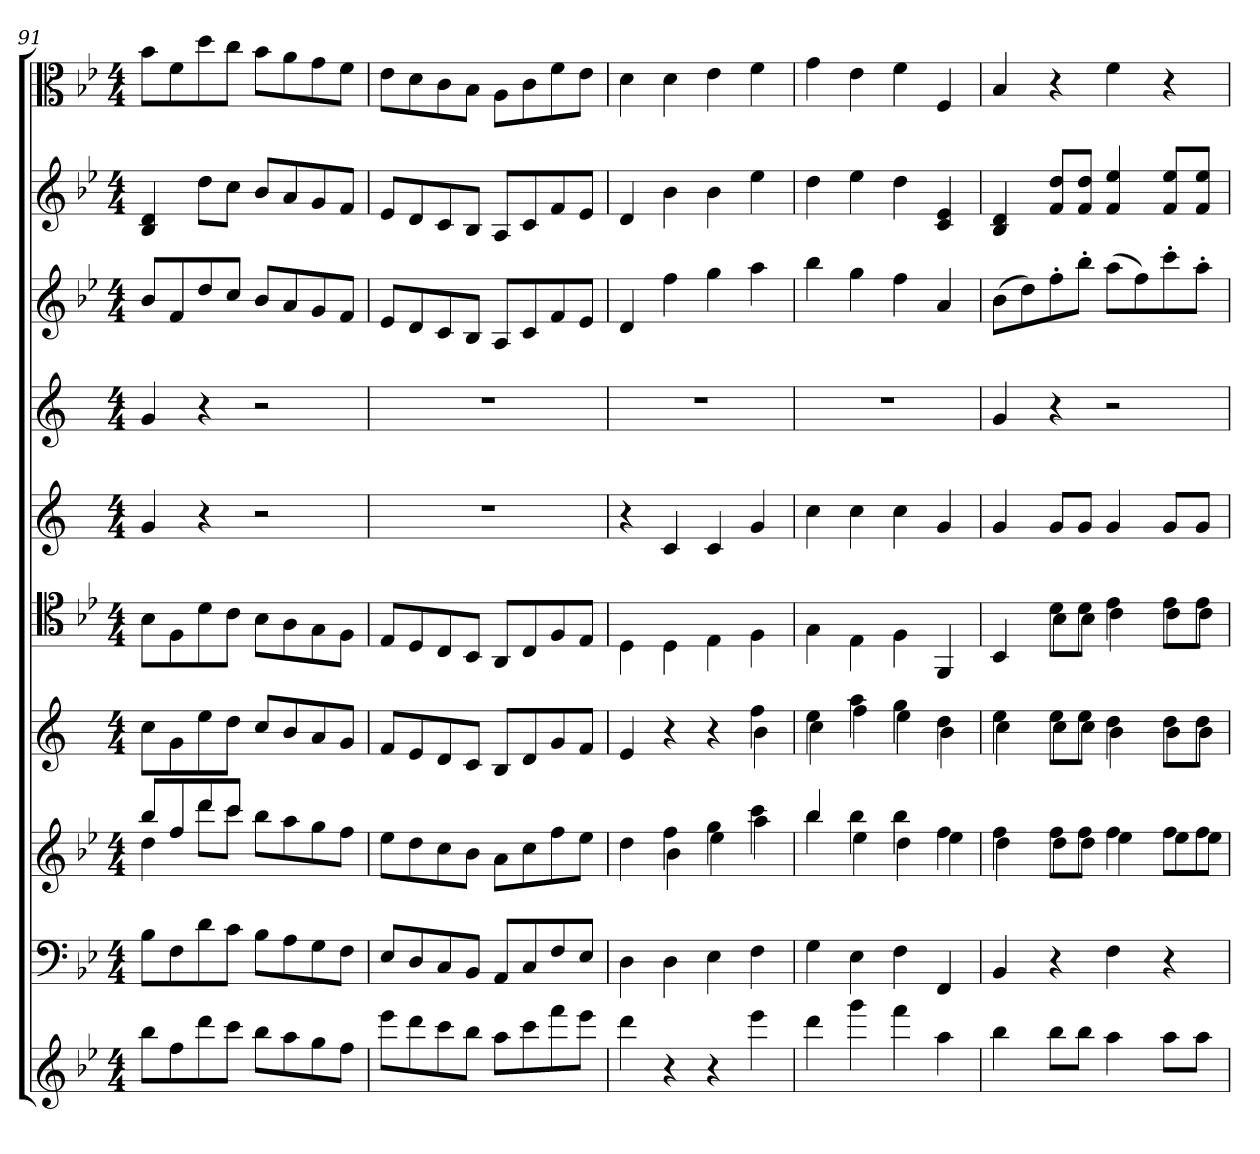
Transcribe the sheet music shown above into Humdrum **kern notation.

**kern	**kern	**kern	**kern	**kern	**kern	**kern	**kern	**kern	**kern
*part10	*part9	*part8	*part7	*part6	*part5	*part4	*part3	*part2	*part1
*staff10	*staff9	*staff8	*staff7	*staff6	*staff5	*staff4	*staff3	*staff2	*staff1
*clefG2	*clefF4	*clefG2	*clefG2	*clefC4	*clefG2	*clefG2	*clefG2	*clefG2	*clefC3
*k[b-e-]	*k[b-e-]	*k[b-e-]	*k[]	*k[b-e-]	*k[]	*k[]	*k[b-e-]	*k[b-e-]	*k[b-e-]
*g:	*g:	*g:	*	*g:	*	*	*g:	*g:	*g:
*M4/4	*M4/4	*M4/4	*M4/4	*M4/4	*M4/4	*M4/4	*M4/4	*M4/4	*M4/4
=91	=91	=91	=91	=91	=91	=91	=91	=91	=91
*	*	*^	*	*	*	*	*	*	*
8bb-\L	8B-\L	8bb-/L	4dd\	8cc\L	8B-\L	4g/	4g/	8b-/L	4B-/ 4d/	8b-\L
8ff\	8F\	8ff/	.	8g\	8F\	.	.	8f/	.	8f\
8ddd\	8d\	8ddd/	8ddd\L	8ee\	8d\	4r	4r	8dd/	8dd\L	8dd\
8ccc\J	8c\J	8ccc/J	8ccc\J	8dd\J	8c\J	.	.	8cc/J	8cc\J	8cc\J
8bb-\L	8B-\L	2ryy	8bb-\L	8cc/L	8B-\L	2r	2r	8b-/L	8b-/L	8b-\L
8aa\	8A\	.	8aa\	8b/	8A\	.	.	8a/	8a/	8a\
8gg\	8G\	.	8gg\	8a/	8G\	.	.	8g/	8g/	8g\
8ff\J	8F\J	.	8ff\J	8g/J	8F\J	.	.	8f/J	8f/J	8f\J
*	*	*v	*v	*	*	*	*	*	*	*
=92	=92	=92	=92	=92	=92	=92	=92	=92	=92
8eee-\L	8E-/L	8ee-\L	8f/L	8E-/L	1r	1r	8e-/L	8e-/L	8e-\L
8ddd\	8D/	8dd\	8e/	8D/	.	.	8d/	8d/	8d\
8ccc\	8C/	8cc\	8d/	8C/	.	.	8c/	8c/	8c\
8bb-\J	8BB-/J	8b-\J	8c/J	8BB-/J	.	.	8B-/J	8B-/J	8B-\J
8aa\L	8AA/L	8a\L	8B/L	8AA/L	.	.	8A/L	8A/L	8A\L
8ccc\	8C/	8cc\	8d/	8C/	.	.	8c/	8c/	8c\
8fff\	8F/	8ff\	8g/	8F/	.	.	8f/	8f/	8f\
8eee-\J	8E-/J	8ee-\J	8f/J	8E-/J	.	.	8e-/J	8e-/J	8e-\J
=93	=93	=93	=93	=93	=93	=93	=93	=93	=93
*	*	*^	*^	*	*	*	*	*	*
4ddd\	4D\	4dd\	4ryy	4e/	2ryy	4D\	4r	1r	4d/	4d/	4d\
4r	4D\	4ff\	4b-\	4r	.	4D\	4c/	.	4ff\	4b-\	4d\
4r	4E-\	4gg\	4ee-\	4r	4ryy	4E-\	4c/	.	4gg\	4b-\	4e-\
4eee-\	4F\	4ccc\	4aa\	4ff\	4b\	4F\	4g/	.	4aa\	4ee-\	4f\
=94	=94	=94	=94	=94	=94	=94	=94	=94	=94	=94	=94
4ddd\	4G\	4bb-/	4bb-\	4ee\	4cc\	4G\	4cc\	1r	4bb-\	4dd\	4g\
4ggg\	4E-\	4bb-\	4ee-\	4aa\	4ff\	4E-\	4cc\	.	4gg\	4ee-\	4e-\
4fff\	4F\	4bb-\	4dd\	4gg\	4ee\	4F\	4cc\	.	4ff\	4dd\	4f\
4aa\	4FF/	4ff\	4ee-\	4dd\	4b\	4FF/	4g/	.	4a/	4c/ 4e-/	4F/
=95	=95	=95	=95	=95	=95	=95	=95	=95	=95	=95	=95
*	*	*	*	*	*	*^	*	*	*	*	*
4bb-\	4BB-/	4ff\	4dd\	4ee\	4cc\	4BB-/	4ryy	4g/	4g/	(8b-\L	4B-/ 4d/	4B-/
.	.	.	.	.	.	.	.	.	.	8dd\)	.	.
8bb-\L	4r	8ff\L	8dd\L	8ee\L	8cc\L	8d\L	8B-\L	8g/L	4r	8ff'\	8f/ 8dd/L	4r
8bb-\J	.	8ff\J	8dd\J	8ee\J	8cc\J	8d\J	8B-\J	8g/J	.	8bb-'\J	8f/ 8dd/J	.
4aa\	4F\	4ff\	4ee-\	4dd\	4b\	4e-\	4c\	4g/	2r	(8aa\L	4f/ 4ee-/	4f\
.	.	.	.	.	.	.	.	.	.	8ff\)	.	.
8aa\L	4r	8ff\L	8ee-\L	8dd\L	8b\L	8e-\L	8c\L	8g/L	.	8ccc'\	8f/ 8ee-/L	4r
8aa\J	.	8ff\J	8ee-\J	8dd\J	8b\J	8e-\J	8c\J	8g/J	.	8aa'\J	8f/ 8ee-/J	.
*	*	*v	*v	*	*	*v	*v	*	*	*	*	*
*	*	*	*v	*v	*	*	*	*	*	*
=	=	=	=	=	=	=	=	=	=
*-	*-	*-	*-	*-	*-	*-	*-	*-	*-
